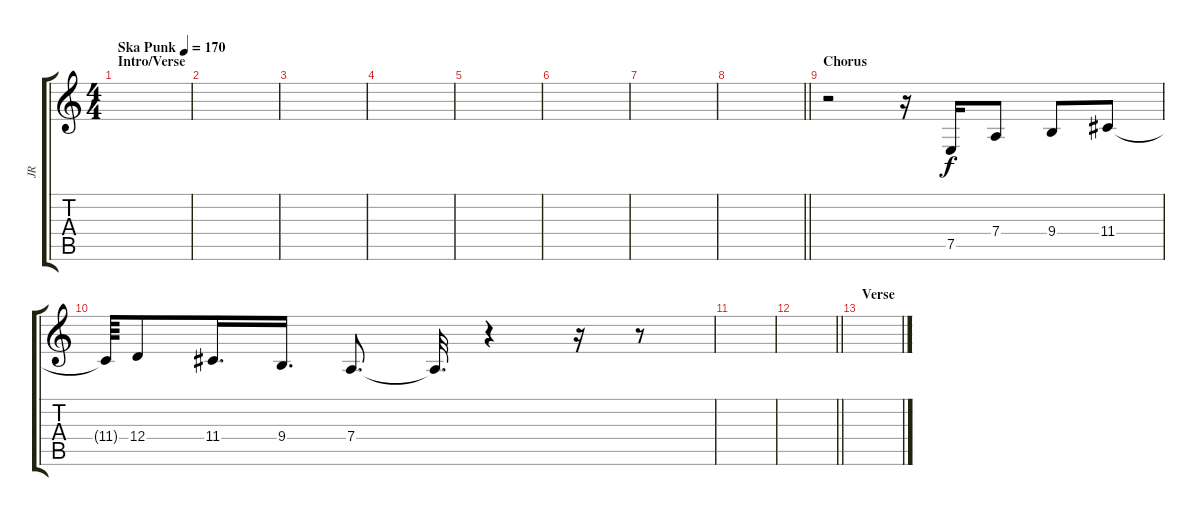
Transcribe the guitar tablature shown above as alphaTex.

\track ("JR" "JR") {instrument tenorsax}
\staff {score tabs}
\tuning (E4 B3 G3 D3 A2 E2) {hide}
\ts (4 4)
\section ("" "Intro/Verse")
\tempo (170 "Ska Punk")
\clef g2
\ks c
|
|
|
|
|
|
|
\barLineRight lightlight
|
\section ("" "Chorus")
r.2 r.16 7.5.16 7.4.8 9.4.8 11.4.8 |
11.4{t}.64 12.4.8 11.4.16{d} 9.4.16{d} 7.4.8{d} 7.4{t}.32{d} r.4 r.16 r.8 |
|
\barLineRight lightlight
|
\section ("" "Verse")
